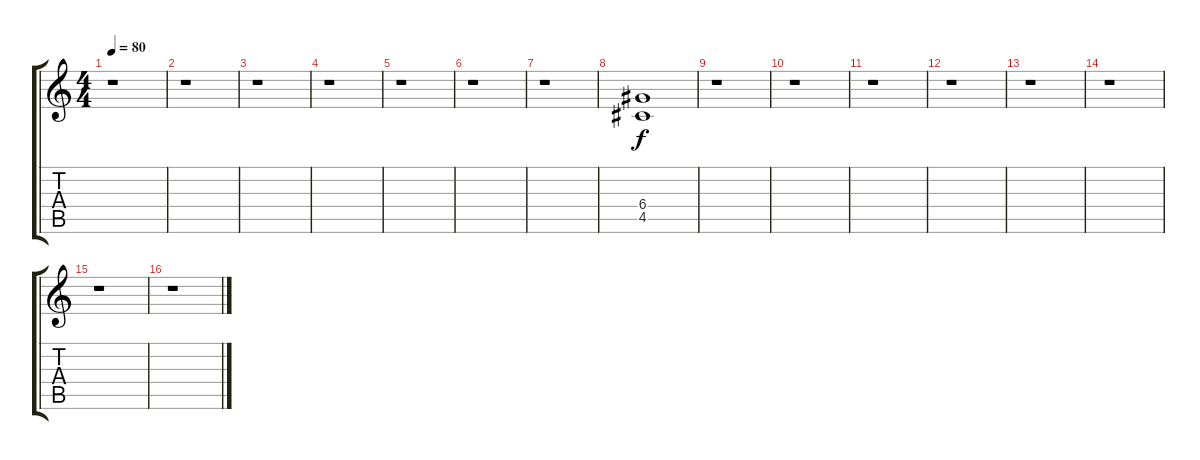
\track "" {instrument overdrivenguitar}
\staff {score tabs}
\tuning (E4 B3 G3 D3 A2 E2) {hide}
\ts (4 4)
\tempo 80
\clef g2
\ks c
r.1{dy f} |
r.1 |
r.1 |
r.1 |
r.1 |
r.1 |
r.1 |
(6.4 4.5).1 |
r.1 |
r.1 |
r.1 |
r.1 |
r.1 |
r.1 |
r.1 |
r.1
